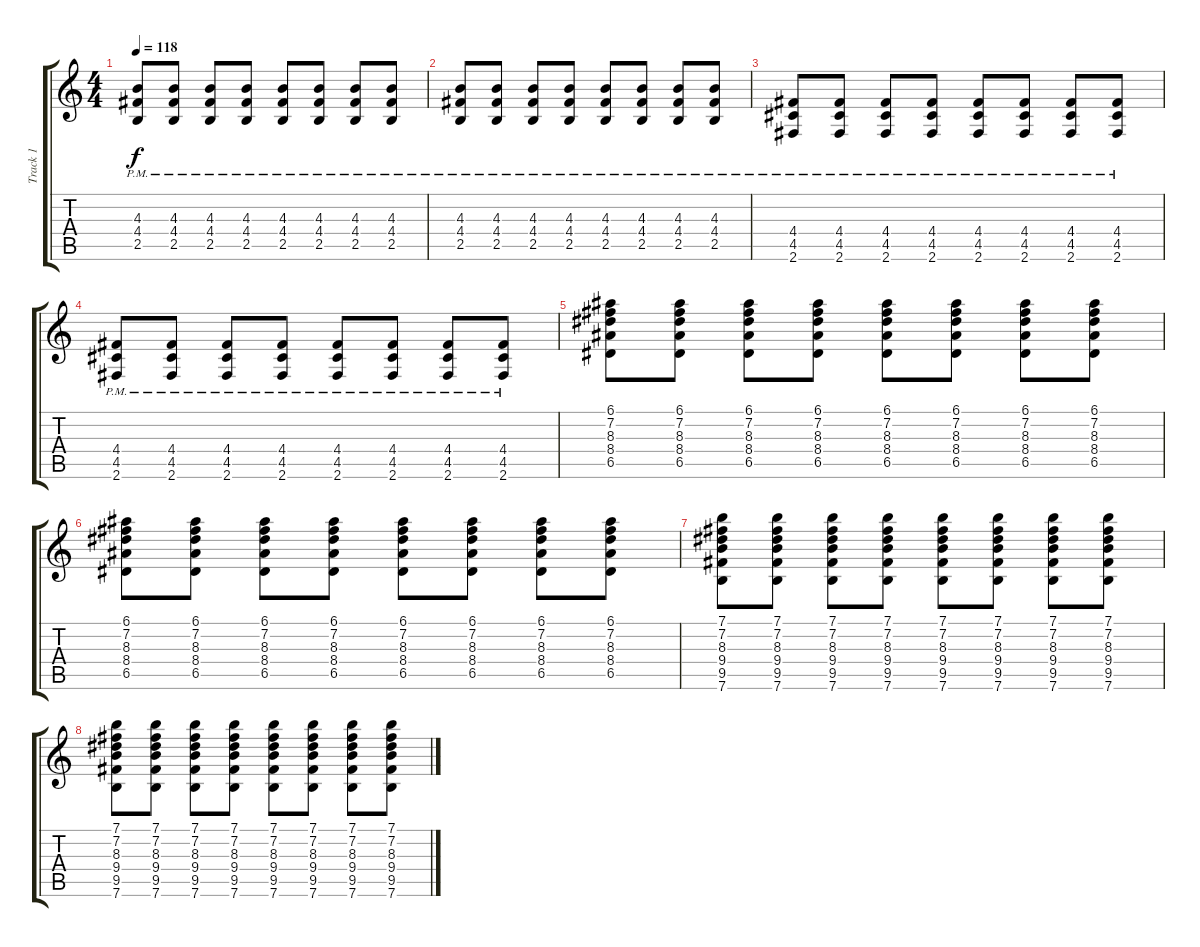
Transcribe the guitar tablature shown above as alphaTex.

\track ("Track 1" "Track 1") {instrument overdrivenguitar}
\staff {score tabs}
\tuning (E4 B3 G3 D3 A2 E2) {hide}
\ts (4 4)
\tempo 118
\clef g2
\ks c
(4.3{pm} 4.4{pm} 2.5{pm}).8{dy f} (4.3{pm} 4.4{pm} 2.5{pm}).8 (4.3{pm} 4.4{pm} 2.5{pm}).8 (4.3{pm} 4.4{pm} 2.5{pm}).8 (4.3{pm} 4.4{pm} 2.5{pm}).8 (4.3{pm} 4.4{pm} 2.5{pm}).8 (4.3{pm} 4.4{pm} 2.5{pm}).8 (4.3{pm} 4.4{pm} 2.5{pm}).8 |
(4.3{pm} 4.4{pm} 2.5{pm}).8 (4.3{pm} 4.4{pm} 2.5{pm}).8 (4.3{pm} 4.4{pm} 2.5{pm}).8 (4.3{pm} 4.4{pm} 2.5{pm}).8 (4.3{pm} 4.4{pm} 2.5{pm}).8 (4.3{pm} 4.4{pm} 2.5{pm}).8 (4.3{pm} 4.4{pm} 2.5{pm}).8 (4.3{pm} 4.4{pm} 2.5{pm}).8 |
(4.4{pm} 4.5{pm} 2.6{pm}).8 (4.4{pm} 4.5{pm} 2.6{pm}).8 (4.4{pm} 4.5{pm} 2.6{pm}).8 (4.4{pm} 4.5{pm} 2.6{pm}).8 (4.4{pm} 4.5{pm} 2.6{pm}).8 (4.4{pm} 4.5{pm} 2.6{pm}).8 (4.4{pm} 4.5{pm} 2.6{pm}).8 (4.4{pm} 4.5{pm} 2.6{pm}).8 |
(4.4{pm} 4.5{pm} 2.6{pm}).8 (4.4{pm} 4.5{pm} 2.6{pm}).8 (4.4{pm} 4.5{pm} 2.6{pm}).8 (4.4{pm} 4.5{pm} 2.6{pm}).8 (4.4{pm} 4.5{pm} 2.6{pm}).8 (4.4{pm} 4.5{pm} 2.6{pm}).8 (4.4{pm} 4.5{pm} 2.6{pm}).8 (4.4{pm} 4.5{pm} 2.6{pm}).8 |
(6.1 7.2 8.3 8.4 6.5).8 (6.1 7.2 8.3 8.4 6.5).8 (6.1 7.2 8.3 8.4 6.5).8 (6.1 7.2 8.3 8.4 6.5).8 (6.1 7.2 8.3 8.4 6.5).8 (6.1 7.2 8.3 8.4 6.5).8 (6.1 7.2 8.3 8.4 6.5).8 (6.1 7.2 8.3 8.4 6.5).8 |
(6.1 7.2 8.3 8.4 6.5).8 (6.1 7.2 8.3 8.4 6.5).8 (6.1 7.2 8.3 8.4 6.5).8 (6.1 7.2 8.3 8.4 6.5).8 (6.1 7.2 8.3 8.4 6.5).8 (6.1 7.2 8.3 8.4 6.5).8 (6.1 7.2 8.3 8.4 6.5).8 (6.1 7.2 8.3 8.4 6.5).8 |
(7.1 7.2 8.3 9.4 9.5 7.6).8 (7.1 7.2 8.3 9.4 9.5 7.6).8 (7.1 7.2 8.3 9.4 9.5 7.6).8 (7.1 7.2 8.3 9.4 9.5 7.6).8 (7.1 7.2 8.3 9.4 9.5 7.6).8 (7.1 7.2 8.3 9.4 9.5 7.6).8 (7.1 7.2 8.3 9.4 9.5 7.6).8 (7.1 7.2 8.3 9.4 9.5 7.6).8 |
(7.1 7.2 8.3 9.4 9.5 7.6).8 (7.1 7.2 8.3 9.4 9.5 7.6).8 (7.1 7.2 8.3 9.4 9.5 7.6).8 (7.1 7.2 8.3 9.4 9.5 7.6).8 (7.1 7.2 8.3 9.4 9.5 7.6).8 (7.1 7.2 8.3 9.4 9.5 7.6).8 (7.1 7.2 8.3 9.4 9.5 7.6).8 (7.1 7.2 8.3 9.4 9.5 7.6).8
